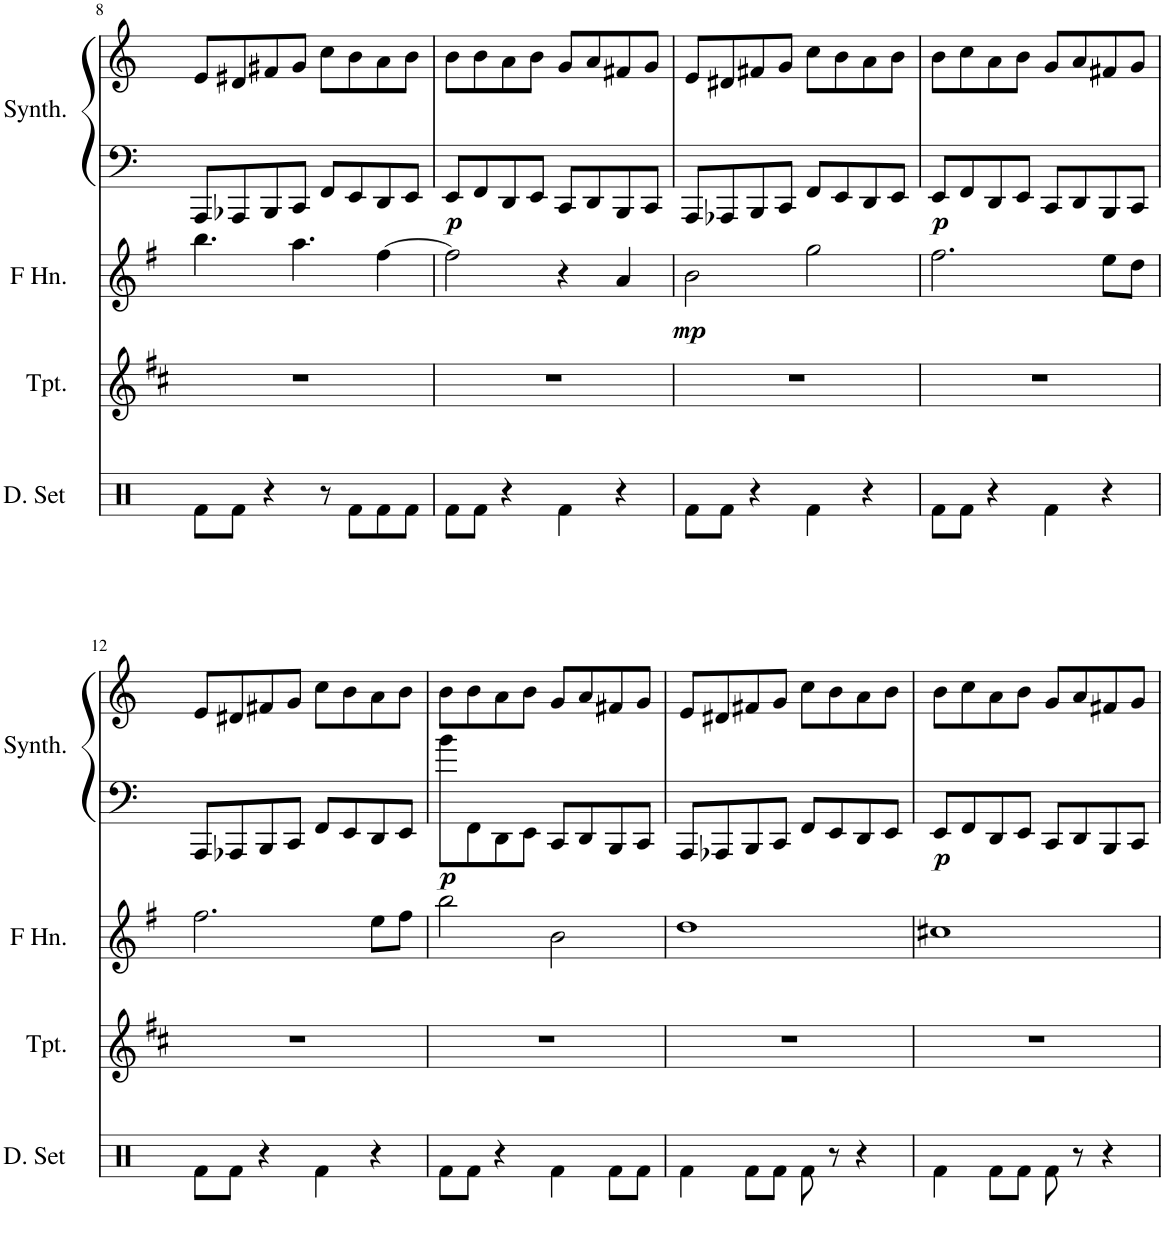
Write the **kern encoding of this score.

**kern	**kern	**kern	**dynam	**kern	**kern	**dynam
*part4	*part3	*part2	*part2	*part1	*part1	*part1
*staff5	*staff4	*staff3	*staff3	*staff2	*staff1	*staff1/2
*I"Drumset	*I"Trumpet	*I"Horn in F	*	*I"Halo Synthesizer	*	*
*I'D. Set	*I'Tpt.	*	*	*I'Synth.	*	*
!!LO:PB:g=z
*clefX	*clefG2	*clefG2	*	*clefF4	*clefG2	*
*	*Trd1c2	*Trd4c7	*	*	*	*
*k[]	*k[f#c#]	*k[f#]	*	*k[]	*k[]	*
*M4/4	*M4/4	*M4/4	*	*M4/4	*M4/4	*
=8	=8	=8	=8	=8	=8	=8
8Rf\L	1r	4.bb\	.	8AAA/L	8e/L	.
8Rf\J	.	.	.	8AAA-X/	8d#X/	.
4r	.	.	.	8BBB/	8f#X/	.
.	.	4.aa\	.	8CC/J	8g/J	.
8r	.	.	.	8FF/L	8cc\L	.
8Rf\L	.	.	.	8EE/	8b\	.
8Rf\	.	[4ff#\	.	8DD/	8a\	.
8Rf\J	.	.	.	8EE/J	8b\J	.
=9	=9	=9	=9	=9	=9	=9
!	!	!	!	!	!	!LO:DY:b=2
8Rf\L	1r	2ff#\]	.	8EE/L	8b\L	p
8Rf\J	.	.	.	8FF/	8cc\	.
4r	.	.	.	8DD/	8a\	.
.	.	.	.	8EE/J	8b\J	.
4Rf\	.	4r	.	8CC/L	8g/L	.
.	.	.	.	8DD/	8a/	.
4r	.	4a/	.	8BBB/	8f#X/	.
.	.	.	.	8CC/J	8g/J	.
=10	=10	=10	=10	=10	=10	=10
!	!	!	!LO:DY:b	!	!	!
8Rf\L	1r	2b\	mp	8AAA/L	8e/L	.
8Rf\J	.	.	.	8AAA-X/	8d#X/	.
4r	.	.	.	8BBB/	8f#X/	.
.	.	.	.	8CC/J	8g/J	.
4Rf\	.	2gg\	.	8FF/L	8cc\L	.
.	.	.	.	8EE/	8b\	.
4r	.	.	.	8DD/	8a\	.
.	.	.	.	8EE/J	8b\J	.
=11	=11	=11	=11	=11	=11	=11
!	!	!	!	!	!	!LO:DY:b=2
8Rf\L	1r	2.ff#\	.	8EE/L	8b\L	p
8Rf\J	.	.	.	8FF/	8cc\	.
4r	.	.	.	8DD/	8a\	.
.	.	.	.	8EE/J	8b\J	.
4Rf\	.	.	.	8CC/L	8g/L	.
.	.	.	.	8DD/	8a/	.
4r	.	8ee\L	.	8BBB/	8f#X/	.
.	.	8dd\J	.	8CC/J	8g/J	.
!!LO:LB:g=z
=12	=12	=12	=12	=12	=12	=12
8Rf\L	1r	2.ff#\	.	8AAA/L	8e/L	.
8Rf\J	.	.	.	8AAA-X/	8d#X/	.
4r	.	.	.	8BBB/	8f#X/	.
.	.	.	.	8CC/J	8g/J	.
4Rf\	.	.	.	8FF/L	8cc\L	.
.	.	.	.	8EE/	8b\	.
4r	.	8ee\L	.	8DD/	8a\	.
.	.	8ff#\J	.	8EE/J	8b\J	.
=13	=13	=13	=13	=13	=13	=13
!	!	!	!	!	!	!LO:DY:b=2
8Rf\L	1r	2bb\	.	8b\L	8b\L	p
8Rf\J	.	.	.	8FF\	8cc\	.
4r	.	.	.	8DD\	8a\	.
.	.	.	.	8EE\J	8b\J	.
4Rf\	.	2b\	.	8CC/L	8g/L	.
.	.	.	.	8DD/	8a/	.
8Rf\L	.	.	.	8BBB/	8f#X/	.
8Rf\J	.	.	.	8CC/J	8g/J	.
=14	=14	=14	=14	=14	=14	=14
4Rf\	1r	1dd	.	8AAA/L	8e/L	.
.	.	.	.	8AAA-X/	8d#X/	.
8Rf\L	.	.	.	8BBB/	8f#X/	.
8Rf\J	.	.	.	8CC/J	8g/J	.
8Rf\	.	.	.	8FF/L	8cc\L	.
8r	.	.	.	8EE/	8b\	.
4r	.	.	.	8DD/	8a\	.
.	.	.	.	8EE/J	8b\J	.
=15	=15	=15	=15	=15	=15	=15
!	!	!	!	!	!	!LO:DY:b=2
4Rf\	1r	1cc#X	.	8EE/L	8b\L	p
.	.	.	.	8FF/	8cc\	.
8Rf\L	.	.	.	8DD/	8a\	.
8Rf\J	.	.	.	8EE/J	8b\J	.
8Rf\	.	.	.	8CC/L	8g/L	.
8r	.	.	.	8DD/	8a/	.
4r	.	.	.	8BBB/	8f#X/	.
.	.	.	.	8CC/J	8g/J	.
=	=	=	=	=	=	=
*-	*-	*-	*-	*-	*-	*-
